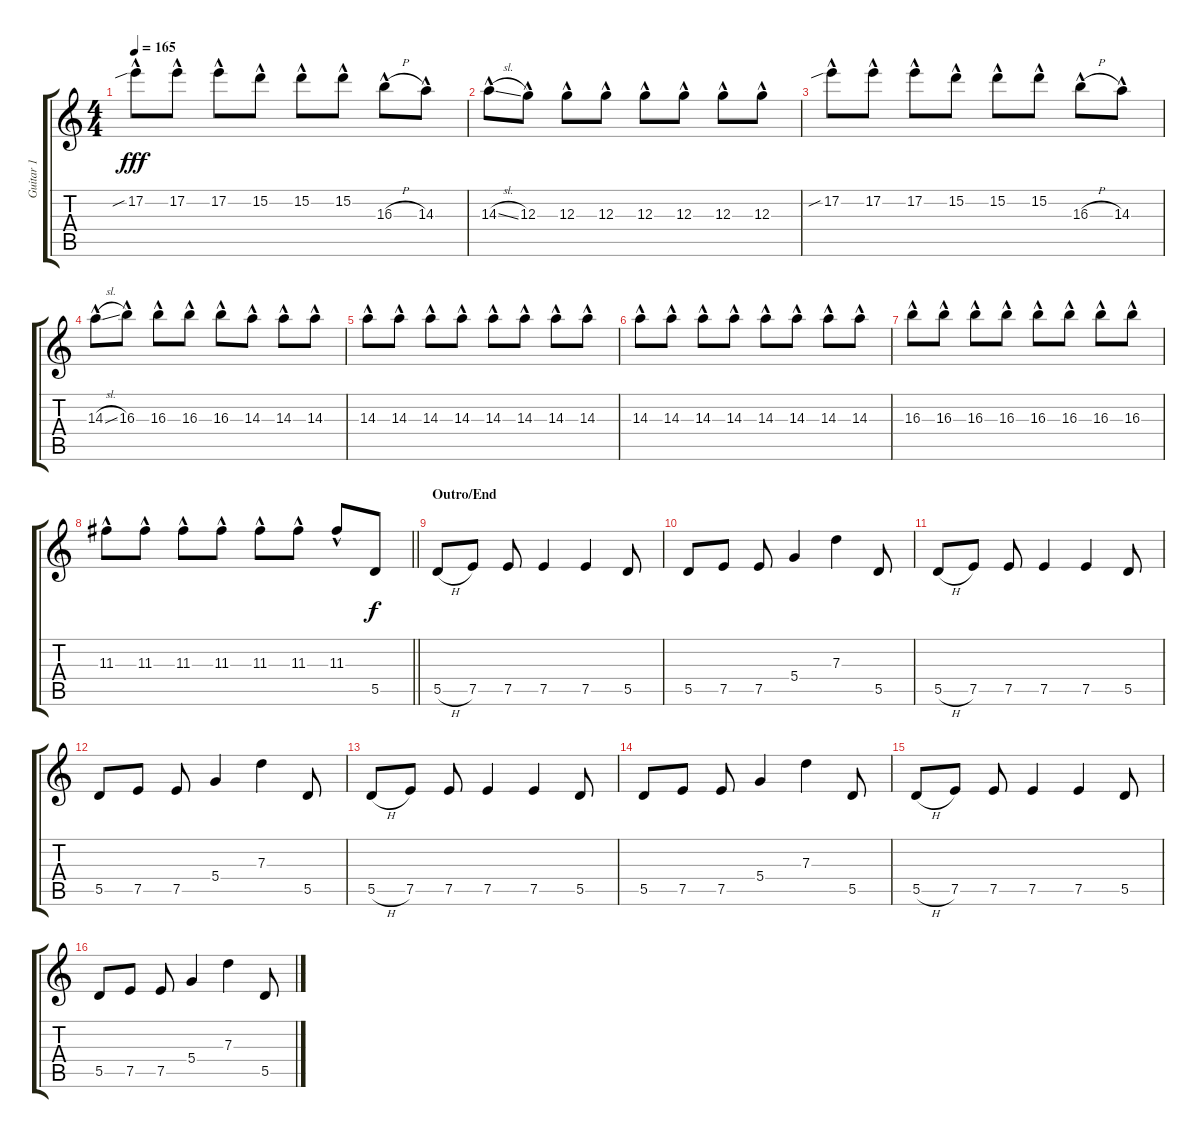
\track ("Guitar 1" "Guitar 1") {instrument overdrivenguitar}
\staff {score tabs}
\tuning (E4 B3 G3 D3 A2 E2) {hide}
\ts (4 4)
\tempo 165
\clef g2
\ks c
17.2{sib hac}.8{dy fff} 17.2{hac}.8 17.2{hac}.8 15.2{hac}.8 15.2{hac}.8 15.2{hac}.8 16.3{h hac}.8 14.3{hac}.8 |
14.3{sl hac}.8 12.3{hac}.8 12.3{hac}.8 12.3{hac}.8 12.3{hac}.8 12.3{hac}.8 12.3{hac}.8 12.3{hac}.8 |
17.2{sib hac}.8 17.2{hac}.8 17.2{hac}.8 15.2{hac}.8 15.2{hac}.8 15.2{hac}.8 16.3{h hac}.8 14.3{hac}.8 |
14.3{sl hac}.8 16.3{hac}.8 16.3{hac}.8 16.3{hac}.8 16.3{hac}.8 14.3{hac}.8 14.3{hac}.8 14.3{hac}.8 |
14.3{hac}.8 14.3{hac}.8 14.3{hac}.8 14.3{hac}.8 14.3{hac}.8 14.3{hac}.8 14.3{hac}.8 14.3{hac}.8 |
14.3{hac}.8 14.3{hac}.8 14.3{hac}.8 14.3{hac}.8 14.3{hac}.8 14.3{hac}.8 14.3{hac}.8 14.3{hac}.8 |
16.3{hac}.8 16.3{hac}.8 16.3{hac}.8 16.3{hac}.8 16.3{hac}.8 16.3{hac}.8 16.3{hac}.8 16.3{hac}.8 |
\barLineRight lightlight
11.3{hac}.8 11.3{hac}.8 11.3{hac}.8 11.3{hac}.8 11.3{hac}.8 11.3{hac}.8 11.3{hac}.8 5.5.8{dy f instrument lead2sawtooth} |
\section ("" "Outro/End")
5.5{h}.8 7.5.8 7.5.8 7.5.4 7.5.4 5.5.8 |
5.5.8 7.5.8 7.5.8 5.4.4 7.3.4 5.5.8 |
5.5{h}.8 7.5.8 7.5.8 7.5.4 7.5.4 5.5.8 |
5.5.8 7.5.8 7.5.8 5.4.4 7.3.4 5.5.8 |
5.5{h}.8 7.5.8 7.5.8 7.5.4 7.5.4 5.5.8 |
5.5.8 7.5.8 7.5.8 5.4.4 7.3.4 5.5.8 |
5.5{h}.8 7.5.8 7.5.8 7.5.4 7.5.4 5.5.8 |
5.5.8 7.5.8 7.5.8 5.4.4 7.3.4 5.5.8
